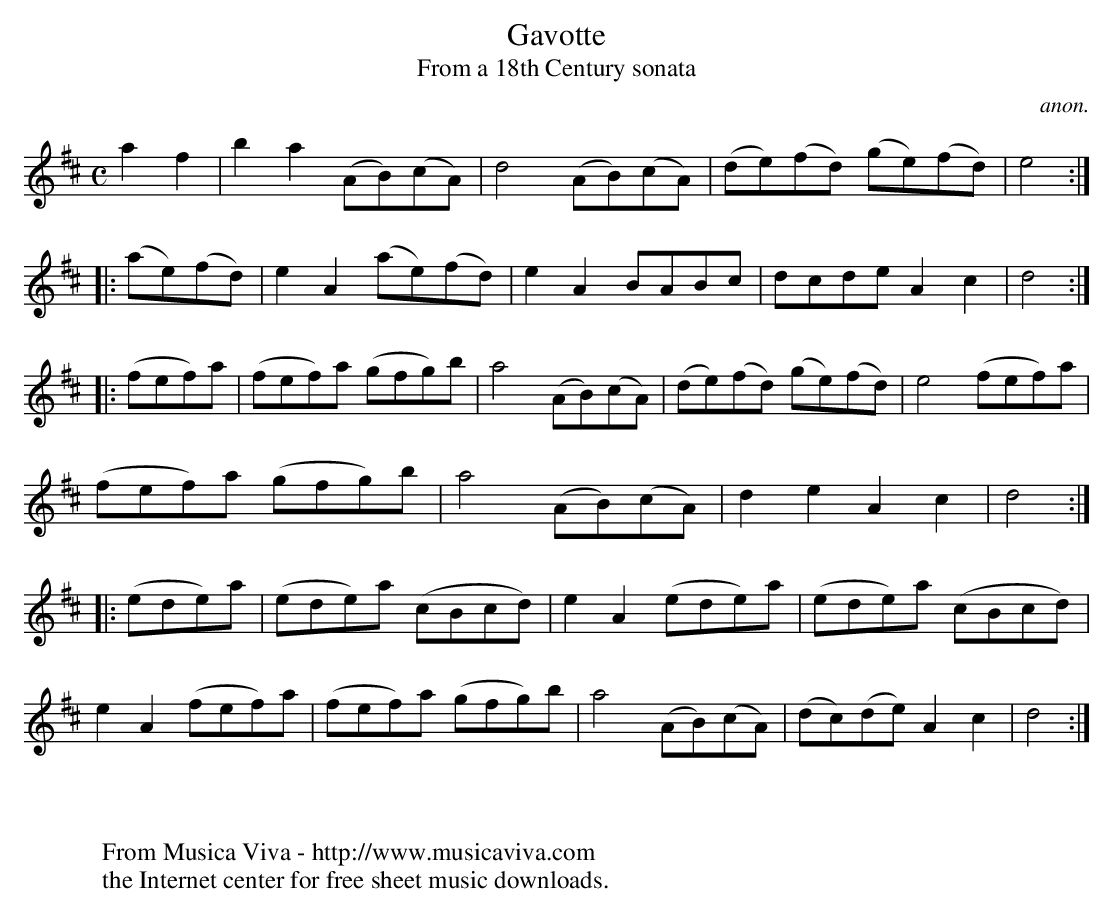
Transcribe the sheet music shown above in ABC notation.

X:1
T:Gavotte
T:From a 18th Century sonata
C:anon.
M:C
L:1/8
K:D
a2f2|b2a2(AB)(cA)|d4(AB)(cA)|(de)(fd) (ge)(fd)|e4:|
|:(ae)(fd)|e2A2(ae)(fd)|e2A2 BABc|dcdeA2c2|d4:|
|:(fef)a|(fef)a (gfg)b|a4(AB)(cA)|(de)(fd) (ge)(fd)|e4(fef)a|
(fef)a (gfg)b| a4(AB)(cA)|d2e2A2c2|d4:|
|:(ede)a|(ede)a (cBcd)|e2A2(ede)a|(ede)a (cBcd)|
e2A2(fef)a|(fef)a (gfg)b|a4(AB)(cA)|(dc)(de)A2c2|d4:|
W:
W:
W:  From Musica Viva - http://www.musicaviva.com
W:  the Internet center for free sheet music downloads.
